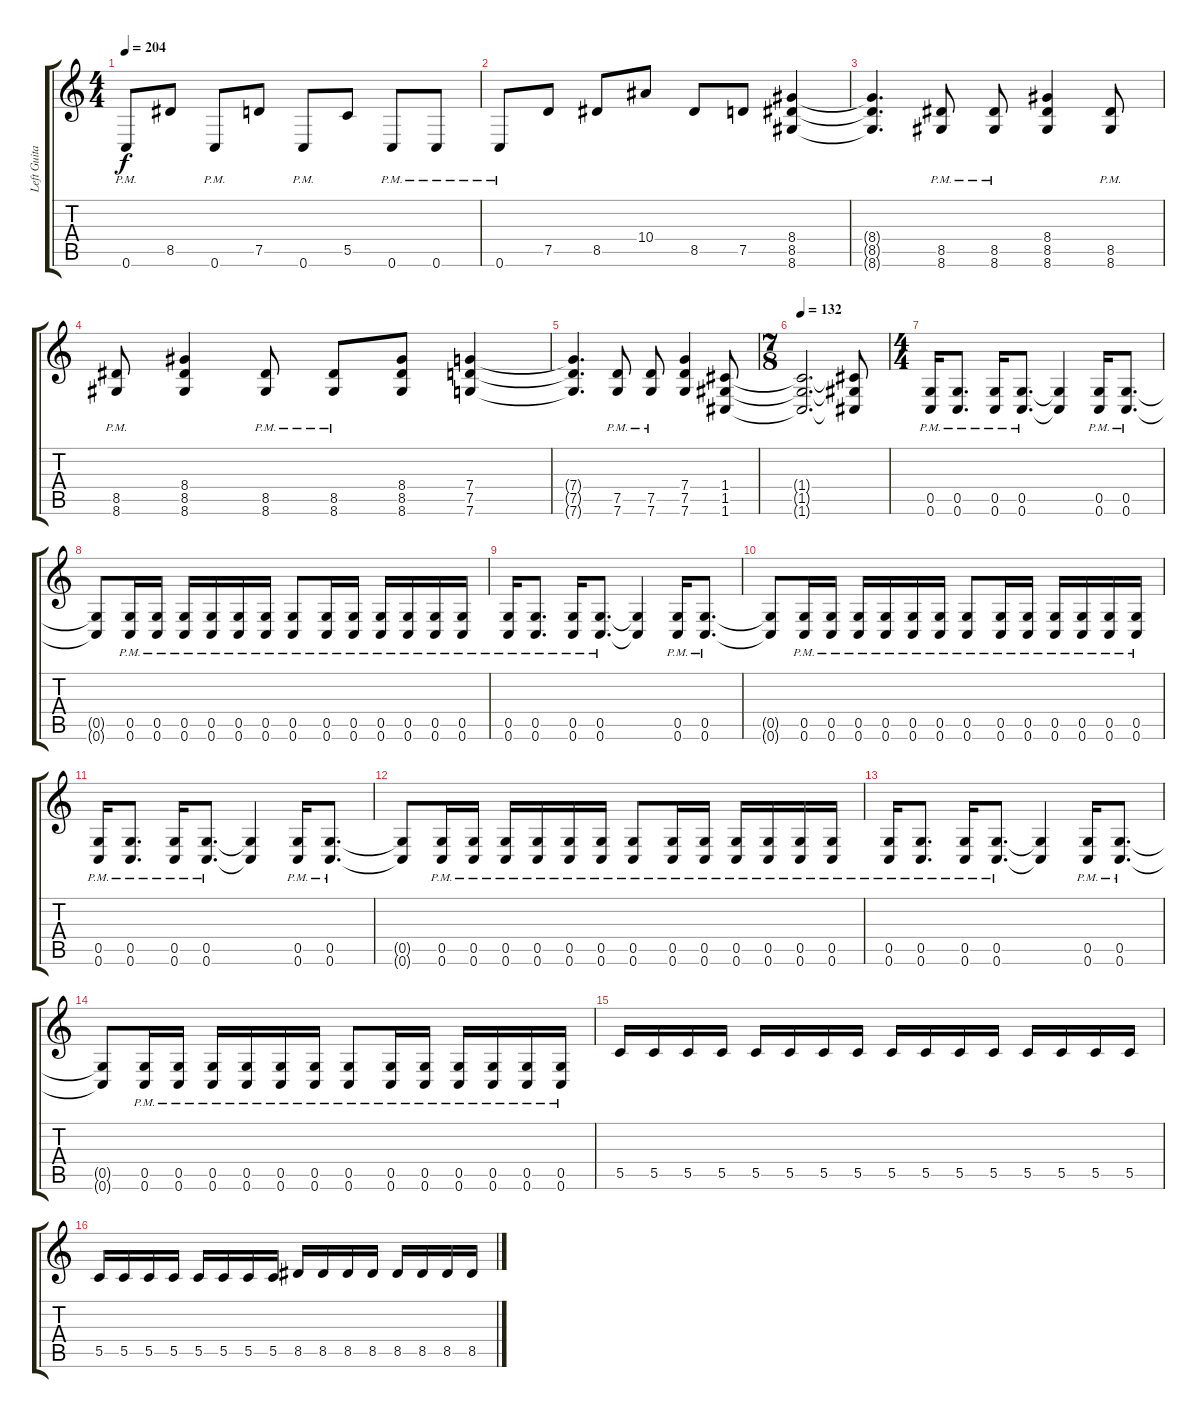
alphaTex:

\track ("Left Guitar" "Left Guita") {instrument distortionguitar}
\staff {score tabs}
\tuning (D4 A3 F3 C3 G2 C2) {hide}
\ts (4 4)
\tempo 204
\clef g2
\ks c
0.6{pm}.8{dy f} 8.5.8 0.6{pm}.8 7.5.8 0.6{pm}.8 5.5.8 0.6{pm}.8 0.6{pm}.8 |
0.6{pm}.8 7.5.8 8.5.8 10.4.8 8.5.8 7.5.8 (8.4 8.5 8.6).4 |
(8.4{t} 8.5{t} 8.6{t}).4{d} (8.5{pm} 8.6{pm}).8 (8.5{pm} 8.6{pm}).8 (8.4 8.5 8.6).4 (8.5{pm} 8.6{pm}).8 |
(8.5{pm} 8.6{pm}).8 (8.4 8.5 8.6).4 (8.5{pm} 8.6{pm}).8 (8.5{pm} 8.6{pm}).8 (8.4 8.5 8.6).8 (7.4 7.5 7.6).4 |
(7.4{t} 7.5{t} 7.6{t}).4{d} (7.5{pm} 7.6{pm}).8 (7.5{pm} 7.6{pm}).8 (7.4 7.5 7.6).4 (1.4 1.5 1.6).8 |
\ts (7 8)
\tempo 126
\tempo 132
(1.4{t} 1.5{t} 1.6{t}).2{d} (1.4{t} 1.5{t} 1.6{t}).8 |
\ts (4 4)
(0.5{pm} 0.6{pm}).16 (0.5{pm} 0.6{pm}).8{d} (0.5{pm} 0.6{pm}).16 (0.5{pm} 0.6{pm}).8{d} (0.5{t} 0.6{t}).4 (0.5{pm} 0.6{pm}).16 (0.5{pm} 0.6{pm}).8{d} |
(0.5{t} 0.6{t}).8 (0.5{pm} 0.6{pm}).16 (0.5{pm} 0.6{pm}).16 (0.5{pm} 0.6{pm}).16 (0.5{pm} 0.6{pm}).16 (0.5{pm} 0.6{pm}).16 (0.5{pm} 0.6{pm}).16 (0.5{pm} 0.6{pm}).8 (0.5{pm} 0.6{pm}).16 (0.5{pm} 0.6{pm}).16 (0.5{pm} 0.6{pm}).16 (0.5{pm} 0.6{pm}).16 (0.5{pm} 0.6{pm}).16 (0.5{pm} 0.6{pm}).16 |
(0.5{pm} 0.6{pm}).16 (0.5{pm} 0.6{pm}).8{d} (0.5{pm} 0.6{pm}).16 (0.5{pm} 0.6{pm}).8{d} (0.5{t} 0.6{t}).4 (0.5{pm} 0.6{pm}).16 (0.5{pm} 0.6{pm}).8{d} |
(0.5{t} 0.6{t}).8 (0.5{pm} 0.6{pm}).16 (0.5{pm} 0.6{pm}).16 (0.5{pm} 0.6{pm}).16 (0.5{pm} 0.6{pm}).16 (0.5{pm} 0.6{pm}).16 (0.5{pm} 0.6{pm}).16 (0.5{pm} 0.6{pm}).8 (0.5{pm} 0.6{pm}).16 (0.5{pm} 0.6{pm}).16 (0.5{pm} 0.6{pm}).16 (0.5{pm} 0.6{pm}).16 (0.5{pm} 0.6{pm}).16 (0.5{pm} 0.6{pm}).16 |
(0.5{pm} 0.6{pm}).16 (0.5{pm} 0.6{pm}).8{d} (0.5{pm} 0.6{pm}).16 (0.5{pm} 0.6{pm}).8{d} (0.5{t} 0.6{t}).4 (0.5{pm} 0.6{pm}).16 (0.5{pm} 0.6{pm}).8{d} |
(0.5{t} 0.6{t}).8 (0.5{pm} 0.6{pm}).16 (0.5{pm} 0.6{pm}).16 (0.5{pm} 0.6{pm}).16 (0.5{pm} 0.6{pm}).16 (0.5{pm} 0.6{pm}).16 (0.5{pm} 0.6{pm}).16 (0.5{pm} 0.6{pm}).8 (0.5{pm} 0.6{pm}).16 (0.5{pm} 0.6{pm}).16 (0.5{pm} 0.6{pm}).16 (0.5{pm} 0.6{pm}).16 (0.5{pm} 0.6{pm}).16 (0.5{pm} 0.6{pm}).16 |
(0.5{pm} 0.6{pm}).16 (0.5{pm} 0.6{pm}).8{d} (0.5{pm} 0.6{pm}).16 (0.5{pm} 0.6{pm}).8{d} (0.5{t} 0.6{t}).4 (0.5{pm} 0.6{pm}).16 (0.5{pm} 0.6{pm}).8{d} |
(0.5{t} 0.6{t}).8 (0.5{pm} 0.6{pm}).16 (0.5{pm} 0.6{pm}).16 (0.5{pm} 0.6{pm}).16 (0.5{pm} 0.6{pm}).16 (0.5{pm} 0.6{pm}).16 (0.5{pm} 0.6{pm}).16 (0.5{pm} 0.6{pm}).8 (0.5{pm} 0.6{pm}).16 (0.5{pm} 0.6{pm}).16 (0.5{pm} 0.6{pm}).16 (0.5{pm} 0.6{pm}).16 (0.5{pm} 0.6{pm}).16 (0.5{pm} 0.6{pm}).16 |
5.5.16 5.5.16 5.5.16 5.5.16 5.5.16 5.5.16 5.5.16 5.5.16 5.5.16 5.5.16 5.5.16 5.5.16 5.5.16 5.5.16 5.5.16 5.5.16 |
5.5.16 5.5.16 5.5.16 5.5.16 5.5.16 5.5.16 5.5.16 5.5.16 8.5.16 8.5.16 8.5.16 8.5.16 8.5.16 8.5.16 8.5.16 8.5.16
